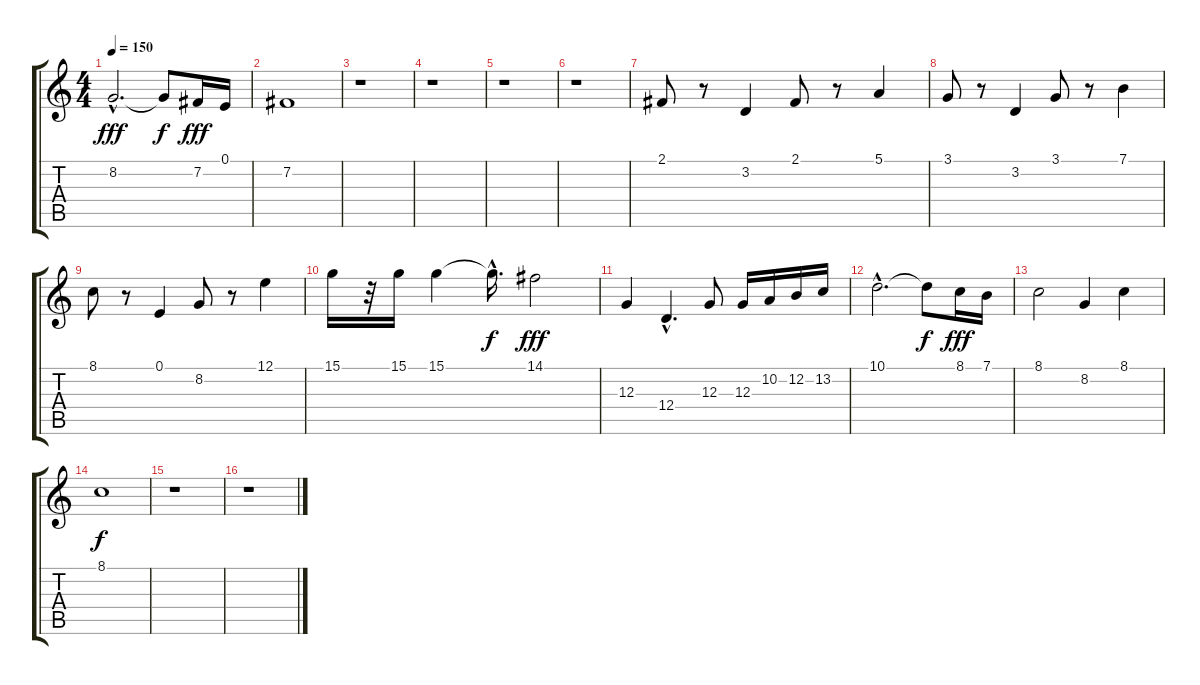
\track "" {instrument stringensemble1}
\staff {score tabs}
\tuning (E4 B3 G3 D3 A2 E2) {hide}
\ts (4 4)
\tempo 150
\clef g2
\ks c
8.2{hac}.2{d dy fff} 8.2{t}.8{dy f} 7.2.16{dy fff} 0.1.16 |
7.2.1 |
r.1 |
r.1 |
r.1 |
r.1 |
2.1.8 r.8 3.2.4 2.1.8 r.8 5.1.4 |
3.1.8 r.8 3.2.4 3.1.8 r.8 7.1.4 |
8.1.8 r.8 0.1.4 8.2.8 r.8 12.1.4 |
15.1.16 r.32 15.1.16 15.1.4 15.1{hac t}.16{d dy f} 14.1.2{dy fff} |
12.3.4 12.4{hac}.4{d} 12.3.8 12.3.16 10.2.16 12.2.16 13.2.16 |
10.1{hac}.2{d} 10.1{t}.8{dy f} 8.1.16{dy fff} 7.1.16 |
8.1.2 8.2.4 8.1.4 |
8.1.1{dy f} |
r.1 |
r.1
